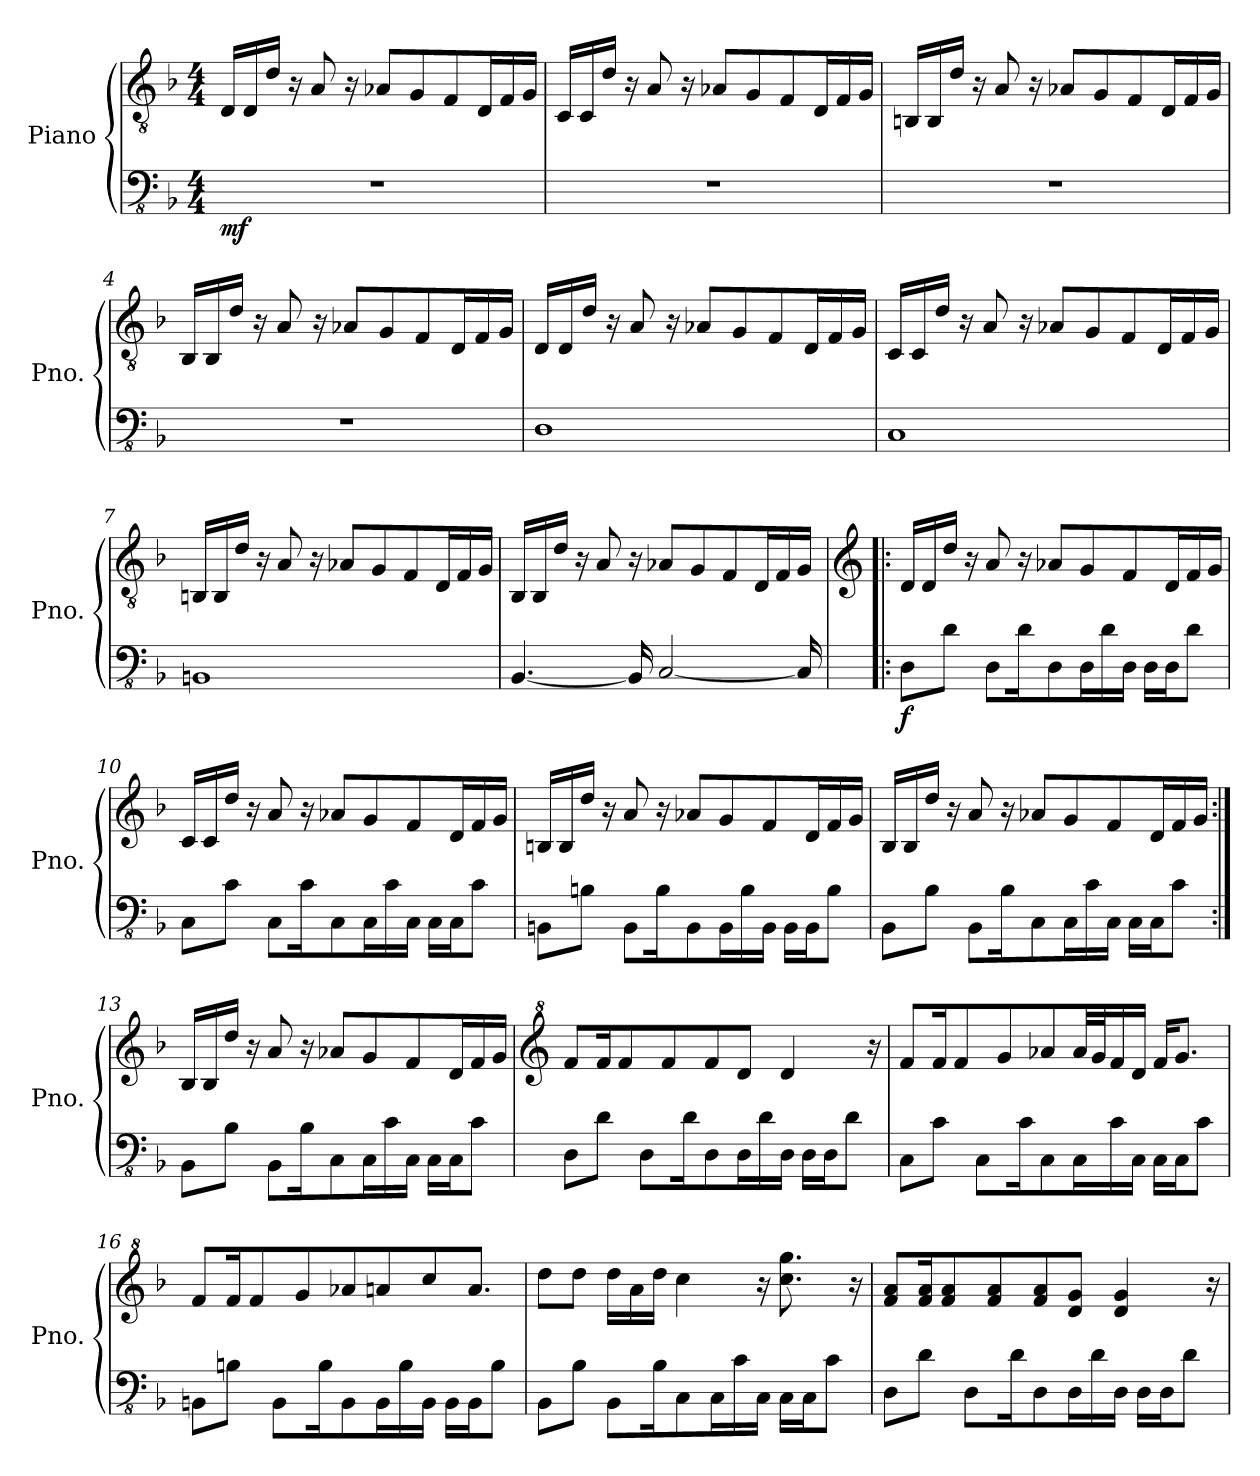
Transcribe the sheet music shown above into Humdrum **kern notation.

**kern	**kern	**dynam
*part1	*part1	*part1
*staff2	*staff1	*staff1/2
*I"Piano	*	*
*I'Pno.	*	*
*clefFv4	*clefGv2	*
*k[b-]	*k[b-]	*
*M4/4	*M4/4	*
*MM120	*MM120	*
=1	=1	=1
!	!	!LO:DY:b=2
1r	16D/LL	mf
.	16D/	.
.	16d/JJ	.
.	16r	.
.	8A/	.
.	16r	.
.	8A-X/L	.
.	8G/	.
.	8F/	.
.	16D/L	.
.	16F/	.
.	16G/JJ	.
=2	=2	=2
1r	16C/LL	.
.	16C/	.
.	16d/JJ	.
.	16r	.
.	8A/	.
.	16r	.
.	8A-X/L	.
.	8G/	.
.	8F/	.
.	16D/L	.
.	16F/	.
.	16G/JJ	.
=3	=3	=3
1r	16BBn/LL	.
.	16BB/	.
.	16d/JJ	.
.	16r	.
.	8A/	.
.	16r	.
.	8A-X/L	.
.	8G/	.
.	8F/	.
.	16D/L	.
.	16F/	.
.	16G/JJ	.
!!LO:LB:g=z
=4	=4	=4
1r	16BB-/LL	.
.	16BB-/	.
.	16d/JJ	.
.	16r	.
.	8A/	.
.	16r	.
.	8A-X/L	.
.	8G/	.
.	8F/	.
.	16D/L	.
.	16F/	.
.	16G/JJ	.
=5	=5	=5
1DD	16D/LL	.
.	16D/	.
.	16d/JJ	.
.	16r	.
.	8A/	.
.	16r	.
.	8A-X/L	.
.	8G/	.
.	8F/	.
.	16D/L	.
.	16F/	.
.	16G/JJ	.
=6	=6	=6
1CC	16C/LL	.
.	16C/	.
.	16d/JJ	.
.	16r	.
.	8A/	.
.	16r	.
.	8A-X/L	.
.	8G/	.
.	8F/	.
.	16D/L	.
.	16F/	.
.	16G/JJ	.
!!LO:LB:g=z
=7	=7	=7
1BBBn	16BBn/LL	.
.	16BB/	.
.	16d/JJ	.
.	16r	.
.	8A/	.
.	16r	.
.	8A-X/L	.
.	8G/	.
.	8F/	.
.	16D/L	.
.	16F/	.
.	16G/JJ	.
=8	=8	=8
[4.BBB-/	16BB-/LL	.
.	16BB-/	.
.	16d/JJ	.
.	16r	.
.	8A/	.
16BBB-/]	16r	.
[2CC/	8A-X/L	.
.	8G/	.
.	8F/	.
.	16D/L	.
.	16F/	.
16CC/]	16G/JJ	.
=9!|:	=9!|:	=9!|:
*	*clefG2	*
!	!	!LO:DY:b=2
8DD\L	16d/LL	f
.	16d/	.
8D\J	16dd/JJ	.
.	16r	.
8DD\L	8a/	.
16D\K	16r	.
8DD\	8a-X/L	.
16DD\L	8g/	.
16D\	.	.
16DD\JJ	8f/	.
16DD\LL	.	.
16DD\J	16d/L	.
8D\J	16f/	.
.	16g/JJ	.
!!LO:LB:g=z
=10	=10	=10
8CC\L	16c/LL	.
.	16c/	.
8C\J	16dd/JJ	.
.	16r	.
8CC\L	8a/	.
16C\K	16r	.
8CC\	8a-X/L	.
16CC\L	8g/	.
16C\	.	.
16CC\JJ	8f/	.
16CC\LL	.	.
16CC\J	16d/L	.
8C\J	16f/	.
.	16g/JJ	.
=11	=11	=11
8BBBn\L	16Bn/LL	.
.	16B/	.
8BBn\J	16dd/JJ	.
.	16r	.
8BBB\L	8a/	.
16BB\K	16r	.
8BBB\	8a-X/L	.
16BBB\L	8g/	.
16BB\	.	.
16BBB\JJ	8f/	.
16BBB\LL	.	.
16BBB\J	16d/L	.
8BB\J	16f/	.
.	16g/JJ	.
=12	=12	=12
8BBB-\L	16B-/LL	.
.	16B-/	.
8BB-\J	16dd/JJ	.
.	16r	.
8BBB-\L	8a/	.
16BB-\K	16r	.
8CC\	8a-X/L	.
16CC\L	8g/	.
16C\	.	.
16CC\JJ	8f/	.
16CC\LL	.	.
16CC\J	16d/L	.
8C\J	16f/	.
.	16g/JJ	.
!!LO:LB:g=z
=13:|!	=13:|!	=13:|!
8BBB-\L	16B-/LL	.
.	16B-/	.
8BB-\J	16dd/JJ	.
.	16r	.
8BBB-\L	8a/	.
16BB-\K	16r	.
8CC\	8a-X/L	.
16CC\L	8g/	.
16C\	.	.
16CC\JJ	8f/	.
16CC\LL	.	.
16CC\J	16d/L	.
8C\J	16f/	.
.	16g/JJ	.
=14	=14	=14
*	*clefG^2	*
8DD\L	8ff/L	.
8D\J	16ff/K	.
.	8ff/	.
8DD\L	.	.
.	8ff/	.
16D\K	.	.
8DD\	8ff/	.
16DD\L	8dd/J	.
16D\	.	.
16DD\JJ	4dd/	.
16DD\LL	.	.
16DD\J	.	.
8D\J	.	.
.	16r	.
=15	=15	=15
8CC\L	8ff/L	.
8C\J	16ff/K	.
.	8ff/	.
8CC\L	.	.
.	8gg/	.
16C\K	.	.
8CC\	8aa-X/	.
16CC\L	32aa-/LL	.
.	32gg/J	.
16C\	16ff/	.
16CC\JJ	16dd/JJ	.
16CC\LL	16ff/KL	.
16CC\J	8.gg/J	.
8C\J	.	.
!!LO:PB:g=z
=16	=16	=16
8BBBn\L	8ff/L	.
8BBn\J	16ff/K	.
.	8ff/	.
8BBB\L	.	.
.	8gg/	.
16BB\K	.	.
8BBB\	8aa-X/	.
16BBB\L	8aan/	.
16BB\	.	.
16BBB\JJ	8ccc/	.
16BBB\LL	.	.
16BBB\J	8.aa/J	.
8BB\J	.	.
=17	=17	=17
8BBB-\L	8ddd\L	.
8BB-\J	8ddd\J	.
8BBB-\L	16ddd\LL	.
.	16aa\	.
16BB-\K	16ddd\JJ	.
8CC\	4ccc\	.
16CC\L	.	.
16C\	.	.
16CC\JJ	16r	.
16CC\LL	8.ccc\ 8.ggg\	.
16CC\J	.	.
8C\J	.	.
.	16r	.
=18	=18	=18
8DD\L	8ff/ 8aa/L	.
8D\J	16ff/ 16aa/K	.
.	8ff/ 8aa/	.
8DD\L	.	.
.	8ff/ 8aa/	.
16D\K	.	.
8DD\	8ff/ 8aa/	.
16DD\L	8dd/ 8gg/J	.
16D\	.	.
16DD\JJ	4dd/ 4gg/	.
16DD\LL	.	.
16DD\J	.	.
8D\J	.	.
.	16r	.
=	=	=
*-	*-	*-
